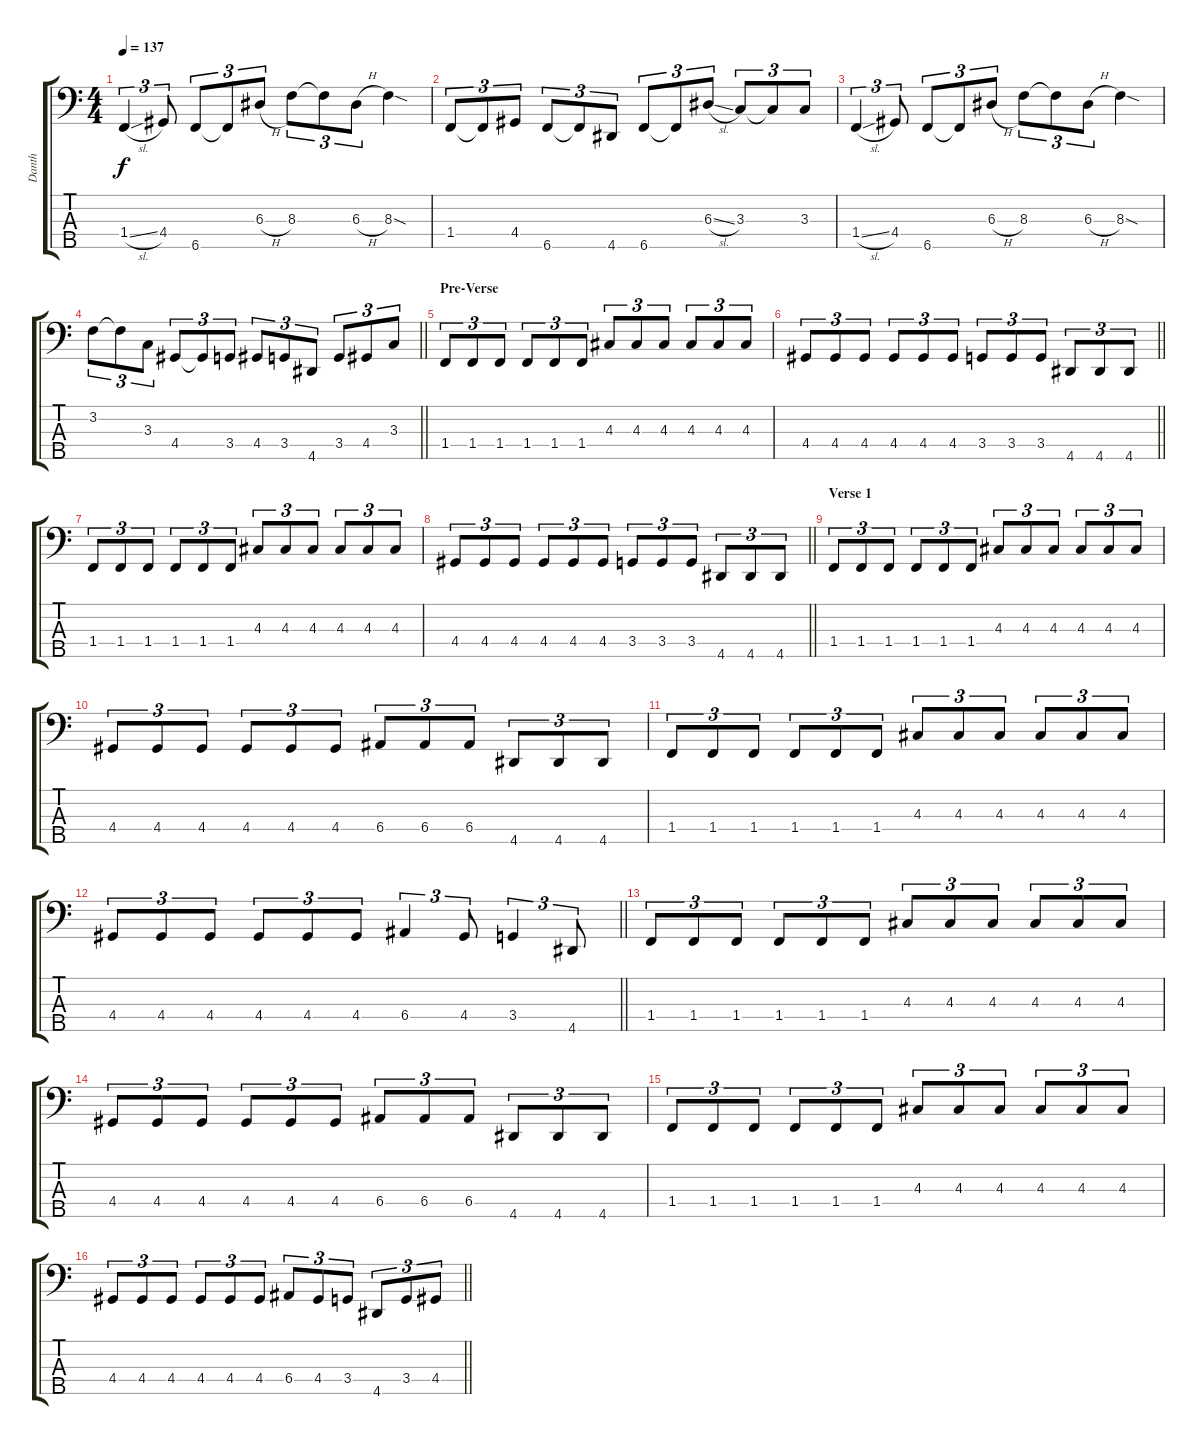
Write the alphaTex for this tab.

\track ("Danth" "Danth") {instrument electricbassfinger}
\staff {score tabs}
\tuning (G2 D2 A1 E1 B0) {hide}
\ts (4 4)
\tempo 137
\clef f4
\ks c
1.4{sl}.4{tu (3 2) dy f} 4.4.8{tu (3 2)} 6.5.8{tu (3 2)} 6.5{t}.8{tu (3 2)} 6.3{h}.8{tu (3 2)} 8.3.8{tu (3 2)} 8.3{t}.8{tu (3 2)} 6.3{h}.8{tu (3 2)} 8.3{sod}.4 |
1.4.8{tu (3 2)} 1.4{t}.8{tu (3 2)} 4.4.8{tu (3 2)} 6.5.8{tu (3 2)} 6.5{t}.8{tu (3 2)} 4.5.8{tu (3 2)} 6.5.8{tu (3 2)} 6.5{t}.8{tu (3 2)} 6.3{sl}.8{tu (3 2)} 3.3.8{tu (3 2)} 3.3{t}.8{tu (3 2)} 3.3.8{tu (3 2)} |
1.4{sl}.4{tu (3 2)} 4.4.8{tu (3 2)} 6.5.8{tu (3 2)} 6.5{t}.8{tu (3 2)} 6.3{h}.8{tu (3 2)} 8.3.8{tu (3 2)} 8.3{t}.8{tu (3 2)} 6.3{h}.8{tu (3 2)} 8.3{sod}.4 |
\barLineRight lightlight
3.2.8{tu (3 2)} 3.2{t}.8{tu (3 2)} 3.3.8{tu (3 2)} 4.4.8{tu (3 2)} 4.4{t}.8{tu (3 2)} 3.4.8{tu (3 2)} 4.4.8{tu (3 2)} 3.4.8{tu (3 2)} 4.5.8{tu (3 2)} 3.4.8{tu (3 2)} 4.4.8{tu (3 2)} 3.3.8{tu (3 2)} |
\section ("" "Pre-Verse")
1.4.8{tu (3 2)} 1.4.8{tu (3 2)} 1.4.8{tu (3 2)} 1.4.8{tu (3 2)} 1.4.8{tu (3 2)} 1.4.8{tu (3 2)} 4.3.8{tu (3 2)} 4.3.8{tu (3 2)} 4.3.8{tu (3 2)} 4.3.8{tu (3 2)} 4.3.8{tu (3 2)} 4.3.8{tu (3 2)} |
\barLineRight lightlight
4.4.8{tu (3 2)} 4.4.8{tu (3 2)} 4.4.8{tu (3 2)} 4.4.8{tu (3 2)} 4.4.8{tu (3 2)} 4.4.8{tu (3 2)} 3.4.8{tu (3 2)} 3.4.8{tu (3 2)} 3.4.8{tu (3 2)} 4.5.8{tu (3 2)} 4.5.8{tu (3 2)} 4.5.8{tu (3 2)} |
1.4.8{tu (3 2)} 1.4.8{tu (3 2)} 1.4.8{tu (3 2)} 1.4.8{tu (3 2)} 1.4.8{tu (3 2)} 1.4.8{tu (3 2)} 4.3.8{tu (3 2)} 4.3.8{tu (3 2)} 4.3.8{tu (3 2)} 4.3.8{tu (3 2)} 4.3.8{tu (3 2)} 4.3.8{tu (3 2)} |
\barLineRight lightlight
4.4.8{tu (3 2)} 4.4.8{tu (3 2)} 4.4.8{tu (3 2)} 4.4.8{tu (3 2)} 4.4.8{tu (3 2)} 4.4.8{tu (3 2)} 3.4.8{tu (3 2)} 3.4.8{tu (3 2)} 3.4.8{tu (3 2)} 4.5.8{tu (3 2)} 4.5.8{tu (3 2)} 4.5.8{tu (3 2)} |
\section ("" "Verse 1")
1.4.8{tu (3 2)} 1.4.8{tu (3 2)} 1.4.8{tu (3 2)} 1.4.8{tu (3 2)} 1.4.8{tu (3 2)} 1.4.8{tu (3 2)} 4.3.8{tu (3 2)} 4.3.8{tu (3 2)} 4.3.8{tu (3 2)} 4.3.8{tu (3 2)} 4.3.8{tu (3 2)} 4.3.8{tu (3 2)} |
4.4.8{tu (3 2)} 4.4.8{tu (3 2)} 4.4.8{tu (3 2)} 4.4.8{tu (3 2)} 4.4.8{tu (3 2)} 4.4.8{tu (3 2)} 6.4.8{tu (3 2)} 6.4.8{tu (3 2)} 6.4.8{tu (3 2)} 4.5.8{tu (3 2)} 4.5.8{tu (3 2)} 4.5.8{tu (3 2)} |
1.4.8{tu (3 2)} 1.4.8{tu (3 2)} 1.4.8{tu (3 2)} 1.4.8{tu (3 2)} 1.4.8{tu (3 2)} 1.4.8{tu (3 2)} 4.3.8{tu (3 2)} 4.3.8{tu (3 2)} 4.3.8{tu (3 2)} 4.3.8{tu (3 2)} 4.3.8{tu (3 2)} 4.3.8{tu (3 2)} |
\barLineRight lightlight
4.4.8{tu (3 2)} 4.4.8{tu (3 2)} 4.4.8{tu (3 2)} 4.4.8{tu (3 2)} 4.4.8{tu (3 2)} 4.4.8{tu (3 2)} 6.4.4{tu (3 2)} 4.4.8{tu (3 2)} 3.4.4{tu (3 2)} 4.5.8{tu (3 2)} |
\section ("" "")
1.4.8{tu (3 2)} 1.4.8{tu (3 2)} 1.4.8{tu (3 2)} 1.4.8{tu (3 2)} 1.4.8{tu (3 2)} 1.4.8{tu (3 2)} 4.3.8{tu (3 2)} 4.3.8{tu (3 2)} 4.3.8{tu (3 2)} 4.3.8{tu (3 2)} 4.3.8{tu (3 2)} 4.3.8{tu (3 2)} |
4.4.8{tu (3 2)} 4.4.8{tu (3 2)} 4.4.8{tu (3 2)} 4.4.8{tu (3 2)} 4.4.8{tu (3 2)} 4.4.8{tu (3 2)} 6.4.8{tu (3 2)} 6.4.8{tu (3 2)} 6.4.8{tu (3 2)} 4.5.8{tu (3 2)} 4.5.8{tu (3 2)} 4.5.8{tu (3 2)} |
1.4.8{tu (3 2)} 1.4.8{tu (3 2)} 1.4.8{tu (3 2)} 1.4.8{tu (3 2)} 1.4.8{tu (3 2)} 1.4.8{tu (3 2)} 4.3.8{tu (3 2)} 4.3.8{tu (3 2)} 4.3.8{tu (3 2)} 4.3.8{tu (3 2)} 4.3.8{tu (3 2)} 4.3.8{tu (3 2)} |
\barLineRight lightlight
4.4.8{tu (3 2)} 4.4.8{tu (3 2)} 4.4.8{tu (3 2)} 4.4.8{tu (3 2)} 4.4.8{tu (3 2)} 4.4.8{tu (3 2)} 6.4.8{tu (3 2)} 4.4.8{tu (3 2)} 3.4.8{tu (3 2)} 4.5.8{tu (3 2)} 3.4.8{tu (3 2)} 4.4.8{tu (3 2)}
